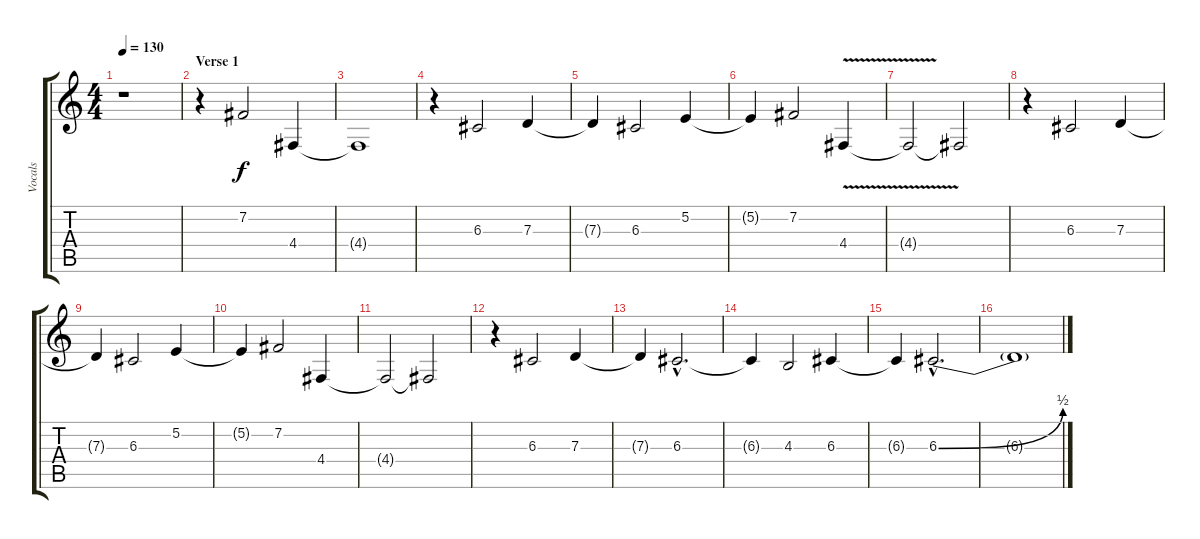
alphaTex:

\track ("Vocals" "Vocals") {instrument tuba}
\staff {score tabs}
\tuning (E4 B3 G3 D3 A2 E2) {hide}
\ts (4 4)
\tempo 130
\clef g2
\ks c
r.1{dy f} |
\section ("" "Verse 1")
r.4 7.2.2 4.4.4 |
4.4{t}.1 |
r.4 6.3.2 7.3.4 |
7.3{t}.4 6.3.2 5.2.4 |
5.2{t}.4 7.2.2 4.4{v}.4 |
4.4{t}.2 4.4{t}.2 |
r.4 6.3.2 7.3.4 |
7.3{t}.4 6.3.2 5.2.4 |
5.2{t}.4 7.2.2 4.4.4 |
4.4{t}.2 4.4{t}.2 |
r.4 6.3.2 7.3.4 |
7.3{t}.4 6.3{hac}.2{d} |
6.3{t}.4 4.3.2 6.3.4 |
6.3{t}.4 6.3{be (bend 0 0 60 2) hac}.2{d} |
6.3{t}.1
